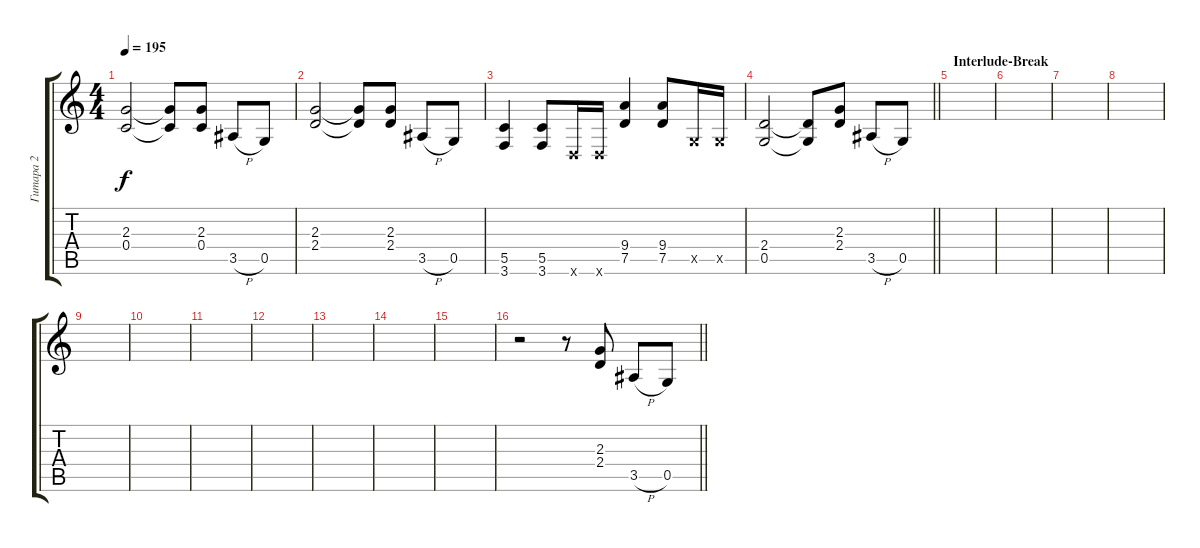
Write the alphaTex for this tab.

\track ("Гитара 2" "Гитара 2") {instrument distortionguitar}
\staff {score tabs}
\tuning (D4 A3 F3 C3 G2 D2) {hide}
\ts (4 4)
\tempo 195
\clef g2
\ks c
(2.3 0.4).2{dy f} (2.3{t} 0.4{t}).8 (2.3 0.4).8 3.5{h}.8 0.5.8 |
(2.3 2.4).2 (2.3{t} 2.4{t}).8 (2.3 2.4).8 3.5{h}.8 0.5.8 |
(5.5 3.6).4 (5.5 3.6).8 0.6{x}.16 0.6{x}.16 (9.4 7.5).4 (9.4 7.5).8 0.5{x}.16 0.5{x}.16 |
\barLineRight lightlight
(2.4 0.5).2 (2.4{t} 0.5{t}).8 (2.3 2.4).8 3.5{h}.8 0.5.8 |
\section ("" "Interlude-Break")
|
|
|
|
|
|
|
|
|
|
|
\barLineRight lightlight
r.2 r.8 (2.3 2.4).8 3.5{h}.8 0.5.8
